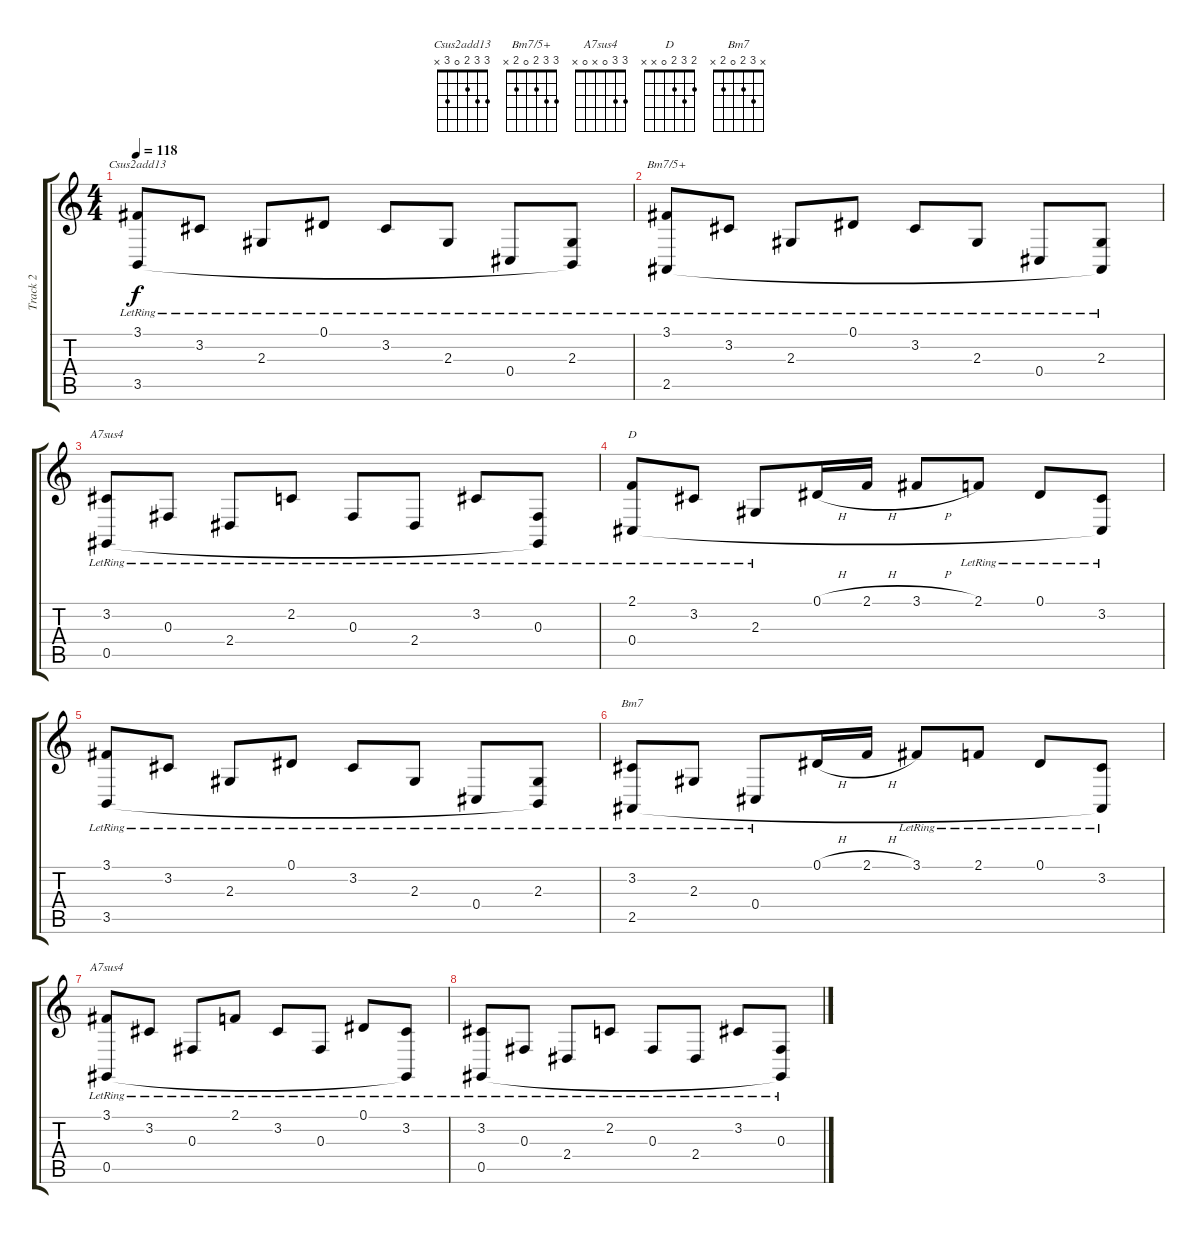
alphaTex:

\track ("Track 2" "Track 2") {instrument brightacousticpiano}
\staff {score tabs}
\tuning (Eb4 Bb3 Gb3 Db3 Ab2 Eb2) {hide}
\chord ("Csus2add13" 3 3 2 0 3 x)
\chord ("Bm7/5+" 3 3 2 0 2 x)
\chord ("A7sus4" x 3 0 2 0 x)
\chord ("D" 2 3 2 0 x x)
\chord ("Bm7" x 3 2 0 2 x)
\chord ("A7sus4" 3 3 0 x 0 x)
\ts (4 4)
\tempo 118
\clef g2
\ks c
(3.1{lr} 3.5{lr}).8{ch "Csus2add13" dy f} 3.2{lr}.8 2.3{lr}.8 0.1{lr}.8 3.2{lr}.8 2.3{lr}.8 0.4{lr}.8 (2.3{lr} 3.5{t}).8 |
(3.1{lr} 2.5{lr}).8{ch "Bm7/5+"} 3.2{lr}.8 2.3{lr}.8 0.1{lr}.8 3.2{lr}.8 2.3{lr}.8 0.4{lr}.8 (2.3{lr} 2.5{t}).8 |
(3.2{lr} 0.5{lr}).8{ch "A7sus4"} 0.3{lr}.8 2.4{lr}.8 2.2{lr}.8 0.3{lr}.8 2.4{lr}.8 3.2{lr}.8 (0.3{lr} 0.5{t}).8 |
(2.1{lr} 0.4{lr}).8{ch "D"} 3.2{lr}.8 2.3{lr}.8 0.1{h}.16 2.1{h}.16 3.1{h}.8 2.1{lr}.8 0.1{lr}.8 (3.2{lr} 0.4{t}).8 |
(3.1{lr} 3.5{lr}).8 3.2{lr}.8 2.3{lr}.8 0.1{lr}.8 3.2{lr}.8 2.3{lr}.8 0.4{lr}.8 (2.3{lr} 3.5{t}).8 |
(3.2{lr} 2.5{lr}).8{ch "Bm7"} 2.3{lr}.8 0.4{lr}.8 0.1{h}.16 2.1{h}.16 3.1{lr}.8 2.1{lr}.8 0.1{lr}.8 (3.2{lr} 2.5{t}).8 |
(3.1{lr} 0.5{lr}).8{ch "A7sus4"} 3.2{lr}.8 0.3{lr}.8 2.1{lr}.8 3.2{lr}.8 0.3{lr}.8 0.1{lr}.8 (3.2{lr} 0.5{t}).8 |
(3.2{lr} 0.5{lr}).8 0.3{lr}.8 2.4{lr}.8 2.2{lr}.8 0.3{lr}.8 2.4{lr}.8 3.2{lr}.8 (0.3{lr} 0.5{t}).8
